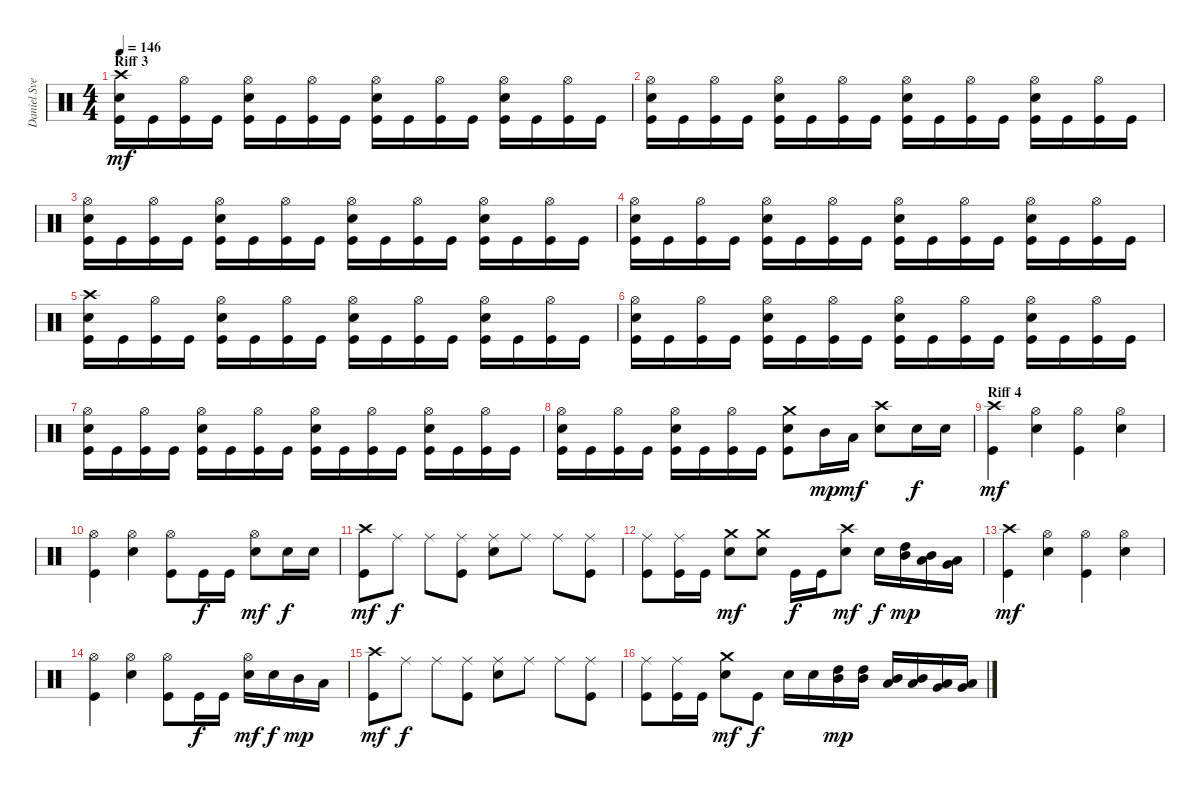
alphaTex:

\track ("Daniel Svensson" "Daniel Sve") {instrument percussion}
\staff {score}
\articulation defaults
\ts (4 4)
\section ("" "Riff 3")
\tempo 146
\clef neutral
\ks c
("Kick (hit)" "Electric Snare (hit)" "Crash high (hit)").16{dy mf} "Kick (hit)".16 ("Kick (hit)" "Hi-Hat (open)").16 "Kick (hit)".16 ("Kick (hit)" "Electric Snare (hit)" "Hi-Hat (open)").16 "Kick (hit)".16 ("Kick (hit)" "Hi-Hat (open)").16 "Kick (hit)".16 ("Kick (hit)" "Electric Snare (hit)" "Hi-Hat (open)").16 "Kick (hit)".16 ("Kick (hit)" "Hi-Hat (open)").16 "Kick (hit)".16 ("Kick (hit)" "Electric Snare (hit)" "Hi-Hat (open)").16 "Kick (hit)".16 ("Kick (hit)" "Hi-Hat (open)").16 "Kick (hit)".16 |
("Kick (hit)" "Electric Snare (hit)" "Hi-Hat (open)").16 "Kick (hit)".16 ("Kick (hit)" "Hi-Hat (open)").16 "Kick (hit)".16 ("Kick (hit)" "Electric Snare (hit)" "Hi-Hat (open)").16 "Kick (hit)".16 ("Kick (hit)" "Hi-Hat (open)").16 "Kick (hit)".16 ("Kick (hit)" "Electric Snare (hit)" "Hi-Hat (open)").16 "Kick (hit)".16 ("Kick (hit)" "Hi-Hat (open)").16 "Kick (hit)".16 ("Kick (hit)" "Electric Snare (hit)" "Hi-Hat (open)").16 "Kick (hit)".16 ("Kick (hit)" "Hi-Hat (open)").16 "Kick (hit)".16 |
("Kick (hit)" "Electric Snare (hit)" "Hi-Hat (open)").16 "Kick (hit)".16 ("Kick (hit)" "Hi-Hat (open)").16 "Kick (hit)".16 ("Kick (hit)" "Electric Snare (hit)" "Hi-Hat (open)").16 "Kick (hit)".16 ("Kick (hit)" "Hi-Hat (open)").16 "Kick (hit)".16 ("Kick (hit)" "Electric Snare (hit)" "Hi-Hat (open)").16 "Kick (hit)".16 ("Kick (hit)" "Hi-Hat (open)").16 "Kick (hit)".16 ("Kick (hit)" "Electric Snare (hit)" "Hi-Hat (open)").16 "Kick (hit)".16 ("Kick (hit)" "Hi-Hat (open)").16 "Kick (hit)".16 |
("Kick (hit)" "Electric Snare (hit)" "Hi-Hat (open)").16 "Kick (hit)".16 ("Kick (hit)" "Hi-Hat (open)").16 "Kick (hit)".16 ("Kick (hit)" "Electric Snare (hit)" "Hi-Hat (open)").16 "Kick (hit)".16 ("Kick (hit)" "Hi-Hat (open)").16 "Kick (hit)".16 ("Kick (hit)" "Electric Snare (hit)" "Hi-Hat (open)").16 "Kick (hit)".16 ("Kick (hit)" "Hi-Hat (open)").16 "Kick (hit)".16 ("Kick (hit)" "Electric Snare (hit)" "Hi-Hat (open)").16 "Kick (hit)".16 ("Kick (hit)" "Hi-Hat (open)").16 "Kick (hit)".16 |
("Kick (hit)" "Electric Snare (hit)" "Crash high (hit)").16 "Kick (hit)".16 ("Kick (hit)" "Hi-Hat (open)").16 "Kick (hit)".16 ("Kick (hit)" "Electric Snare (hit)" "Hi-Hat (open)").16 "Kick (hit)".16 ("Kick (hit)" "Hi-Hat (open)").16 "Kick (hit)".16 ("Kick (hit)" "Electric Snare (hit)" "Hi-Hat (open)").16 "Kick (hit)".16 ("Kick (hit)" "Hi-Hat (open)").16 "Kick (hit)".16 ("Kick (hit)" "Electric Snare (hit)" "Hi-Hat (open)").16 "Kick (hit)".16 ("Kick (hit)" "Hi-Hat (open)").16 "Kick (hit)".16 |
("Kick (hit)" "Electric Snare (hit)" "Hi-Hat (open)").16 "Kick (hit)".16 ("Kick (hit)" "Hi-Hat (open)").16 "Kick (hit)".16 ("Kick (hit)" "Electric Snare (hit)" "Hi-Hat (open)").16 "Kick (hit)".16 ("Kick (hit)" "Hi-Hat (open)").16 "Kick (hit)".16 ("Kick (hit)" "Electric Snare (hit)" "Hi-Hat (open)").16 "Kick (hit)".16 ("Kick (hit)" "Hi-Hat (open)").16 "Kick (hit)".16 ("Kick (hit)" "Electric Snare (hit)" "Hi-Hat (open)").16 "Kick (hit)".16 ("Kick (hit)" "Hi-Hat (open)").16 "Kick (hit)".16 |
("Kick (hit)" "Electric Snare (hit)" "Hi-Hat (open)").16 "Kick (hit)".16 ("Kick (hit)" "Hi-Hat (open)").16 "Kick (hit)".16 ("Kick (hit)" "Electric Snare (hit)" "Hi-Hat (open)").16 "Kick (hit)".16 ("Kick (hit)" "Hi-Hat (open)").16 "Kick (hit)".16 ("Kick (hit)" "Electric Snare (hit)" "Hi-Hat (open)").16 "Kick (hit)".16 ("Kick (hit)" "Hi-Hat (open)").16 "Kick (hit)".16 ("Kick (hit)" "Electric Snare (hit)" "Hi-Hat (open)").16 "Kick (hit)".16 ("Kick (hit)" "Hi-Hat (open)").16 "Kick (hit)".16 |
("Kick (hit)" "Electric Snare (hit)" "Hi-Hat (open)").16 "Kick (hit)".16 ("Kick (hit)" "Hi-Hat (open)").16 "Kick (hit)".16 ("Kick (hit)" "Electric Snare (hit)" "Hi-Hat (open)").16 "Kick (hit)".16 ("Kick (hit)" "Hi-Hat (open)").16 "Kick (hit)".16 ("Kick (hit)" "Electric Snare (hit)" "Crash medium (hit)").8 "Mid Tom (hit)".16{dy mp} "Low Tom (hit)".16{dy mf} ("Electric Snare (hit)" "Crash high (hit)").8 "Electric Snare (hit)".16{dy f} "Electric Snare (hit)".16 |
\section ("" "Riff 4")
("Kick (hit)" "Crash high (hit)").4{dy mf} ("Electric Snare (hit)" "Hi-Hat (open)").4 ("Kick (hit)" "Hi-Hat (open)").4 ("Electric Snare (hit)" "Hi-Hat (open)").4 |
("Kick (hit)" "Hi-Hat (open)").4 ("Electric Snare (hit)" "Hi-Hat (open)").4 ("Kick (hit)" "Hi-Hat (open)").8 "Kick (hit)".16{dy f} "Kick (hit)".16 ("Electric Snare (hit)" "Hi-Hat (open)").8{dy mf} "Electric Snare (hit)".16{dy f} "Electric Snare (hit)".16 |
("Kick (hit)" "Crash high (hit)").8{dy mf} "Ride (middle)".8{dy f} "Ride (middle)".8 ("Kick (hit)" "Ride (middle)").8 ("Electric Snare (hit)" "Ride (middle)").8 "Ride (middle)".8 "Ride (middle)".8 ("Kick (hit)" "Ride (middle)").8 |
("Kick (hit)" "Ride (middle)").8 ("Kick (hit)" "Ride (middle)").16 "Kick (hit)".16 ("Electric Snare (hit)" "Crash medium (hit)").8{dy mf} ("Electric Snare (hit)" "Crash medium (hit)").8 "Kick (hit)".16{dy f} "Kick (hit)".16 ("Electric Snare (hit)" "Crash high (hit)").8{dy mf} "Electric Snare (hit)".16{dy f} ("Mid Tom (hit)" "High Tom (hit)").16{dy mp} ("Low Tom (hit)" "Mid Tom (hit)").16 ("Very Low Tom (hit)" "Low Tom (hit)").16 |
("Kick (hit)" "Crash high (hit)").4{dy mf} ("Electric Snare (hit)" "Hi-Hat (open)").4 ("Kick (hit)" "Hi-Hat (open)").4 ("Electric Snare (hit)" "Hi-Hat (open)").4 |
("Kick (hit)" "Hi-Hat (open)").4 ("Electric Snare (hit)" "Hi-Hat (open)").4 ("Kick (hit)" "Hi-Hat (open)").8 "Kick (hit)".16{dy f} "Kick (hit)".16 ("Electric Snare (hit)" "Hi-Hat (open)").16{dy mf} "Electric Snare (hit)".16{dy f} "Mid Tom (hit)".16{dy mp} "Low Tom (hit)".16 |
("Kick (hit)" "Crash high (hit)").8{dy mf} "Ride (middle)".8{dy f} "Ride (middle)".8 ("Kick (hit)" "Ride (middle)").8 ("Electric Snare (hit)" "Ride (middle)").8 "Ride (middle)".8 "Ride (middle)".8 ("Kick (hit)" "Ride (middle)").8 |
("Kick (hit)" "Ride (middle)").8 ("Kick (hit)" "Ride (middle)").16 "Kick (hit)".16 ("Electric Snare (hit)" "Crash medium (hit)").8{dy mf} "Kick (hit)".8{dy f} "Electric Snare (hit)".16 "Electric Snare (hit)".16 ("High Tom (hit)" "Mid Tom (hit)").16{dy mp} ("High Tom (hit)" "Mid Tom (hit)").16 ("Mid Tom (hit)" "Low Tom (hit)").16 ("Mid Tom (hit)" "Low Tom (hit)").16 ("Low Tom (hit)" "Very Low Tom (hit)").16 ("Low Tom (hit)" "Very Low Tom (hit)").16
